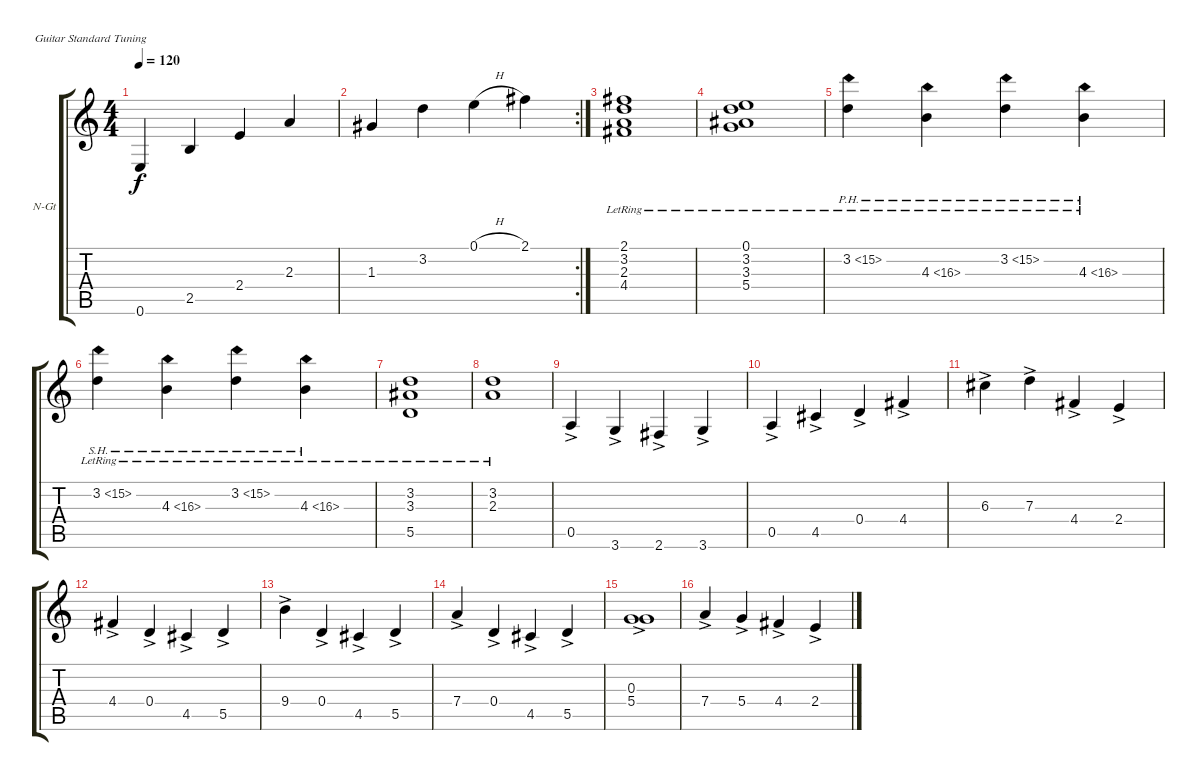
\defaultSystemsLayout 4
\bracketExtendMode groupsimilarinstruments
\firstSystemTrackNameOrientation horizontal
\otherSystemsTrackNameOrientation horizontal
\track ("Nylon Guitar" "N-Gt") {instrument acousticguitarnylon}
\staff {score tabs}
\tuning (E4 B3 G3 D3 A2 E2)
\ts (4 4)
\tempo 120
\clef g2
\ks c
0.6.4{dy f} 2.5.4 2.4.4 2.3.4 |
\rc 2
1.3.4 3.2.4 0.1{h}.4 2.1.4 |
(2.1{lr} 3.2{lr} 2.3{lr} 4.4{lr}).1 |
(0.1{lr} 3.2{lr} 3.3{lr} 5.4{lr}).1 |
3.2{ph 12 lr}.4 4.3{ph 12 lr}.4 3.2{ph 12 lr}.4 4.3{ph 12 lr}.4 |
3.2{sh 12 lr}.4 4.3{sh 12 lr}.4 3.2{sh 12 lr}.4 4.3{sh 12 lr}.4 |
(3.2{lr} 3.3{lr} 5.5{lr}).1 |
(3.2{lr} 2.3{lr}).1 |
0.5{ac}.4 3.6{ac}.4 2.6{ac}.4 3.6{ac}.4 |
0.5{ac}.4 4.5{ac}.4 0.4{ac}.4 4.4{ac}.4 |
6.3{ac}.4 7.3{ac}.4 4.4{ac}.4 2.4{ac}.4 |
4.4{ac}.4 0.4{ac}.4 4.5{ac}.4 5.5{ac}.4 |
9.4{ac}.4 0.4{ac}.4 4.5{ac}.4 5.5{ac}.4 |
7.4{ac}.4 0.4{ac}.4 4.5{ac}.4 5.5{ac}.4 |
(0.3{ac} 5.4{ac}).1 |
7.4{ac}.4 5.4{ac}.4 4.4{ac}.4 2.4{ac}.4
